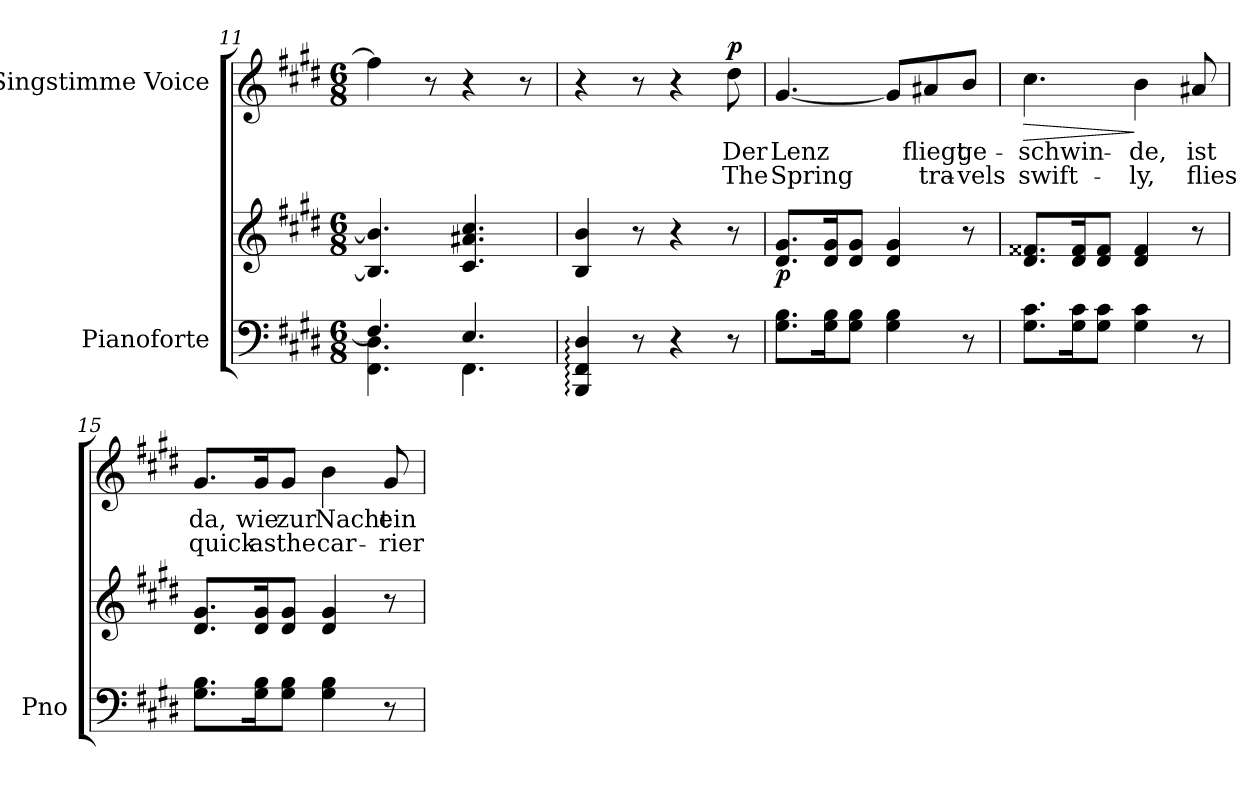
**kern	**kern	**dynam	**kern	**text	**text	**dynam
*part2	*part2	*part2	*part1	*part1	*part1	*part1
*staff3	*staff2	*staff2/3	*staff1	*staff1	*staff1	*staff1
*I"Pianoforte	*	*	*I"Singstimme Voice	*	*	*
*I'Pno	*	*	*	*	*	*
*clefF4	*clefG2	*	*clefG2	*	*	*
*k[f#c#g#d#]	*k[f#c#g#d#]	*	*k[f#c#g#d#]	*	*	*
*M6/8	*M6/8	*	*M6/8	*	*	*
=11	=11	=11	=11	=11	=11	=11
*^	*	*	*	*	*	*
4.F#/]	4.FF#\ 4.D#\	4.B/] 4.b/]	.	4ff#\]	.	.	.
.	.	.	.	8r	.	.	.
4.E/	4.FF#\	4.c#/ 4.a#X/ 4.cc#/	.	4r	.	.	.
.	.	.	.	8r	.	.	.
*v	*v	*	*	*	*	*	*
=12	=12	=12	=12	=12	=12	=12
4BBB/: 4FF#/: 4D#/:	4B/ 4b/	.	4r	.	.	.
8r	8r	.	8r	.	.	.
4r	4r	.	4r	.	.	.
!	!	!	!	!LO:LY:b	!LO:LY:b	!LO:DY:a
8r	8r	.	8dd#\	Der	The	p
=13	=13	=13	=13	=13	=13	=13
!	!	!LO:DY:b	!	!LO:LY:b	!LO:LY:b	!
8.G#\ 8.B\L	8.d#/ 8.g#/L	p	[4.g#/	Lenz	Spring	.
16G#\ 16B\K	16d#/ 16g#/K	.	.	.	.	.
8G#\ 8B\J	8d#/ 8g#/J	.	.	.	.	.
4G#\ 4B\	4d#/ 4g#/	.	8g#/L]	.	.	.
!	!	!	!	!LO:LY:b	!LO:LY:b	!
.	.	.	8a#X/	fliegt	tra-	.
!	!	!	!	!LO:LY:b	!LO:LY:b	!
8r	8r	.	8b/J	ge-	-vels	.
!!LO:LB:g=z
=14	=14	=14	=14	=14	=14	=14
!	!	!	!	!LO:LY:b	!LO:LY:b	!LO:HP:b
8.G#\ 8.c#\L	8.d#/ 8.f##X/L	.	4.cc#\	-schwin-	swift-	>
16G#\ 16c#\K	16d#/ 16f##/K	.	.	.	.	.
8G#\ 8c#\J	8d#/ 8f##/J	.	.	.	.	.
!	!	!	!	!LO:LY:b	!LO:LY:b	!
4G#\ 4c#\	4d#/ 4f##/	.	4b\	-de,	-ly,	]
!	!	!	!	!LO:LY:b	!LO:LY:b	!
8r	8r	.	8a#X/	ist	flies	.
=15	=15	=15	=15	=15	=15	=15
!	!	!	!	!LO:LY:b	!LO:LY:b	!
8.G#\ 8.B\L	8.d#/ 8.g#/L	.	8.g#/L	da,	quick	.
!	!	!	!	!LO:LY:b	!LO:LY:b	!
16G#\ 16B\K	16d#/ 16g#/K	.	16g#/K	wie	as	.
!	!	!	!	!LO:LY:b	!LO:LY:b	!
8G#\ 8B\J	8d#/ 8g#/J	.	8g#/J	zur	the	.
!	!	!	!	!LO:LY:b	!LO:LY:b	!
4G#\ 4B\	4d#/ 4g#/	.	4b\	Nacht	car-	.
!	!	!	!	!LO:LY:b	!LO:LY:b	!
8r	8r	.	8g#/	ein	-rier	.
=	=	=	=	=	=	=
*-	*-	*-	*-	*-	*-	*-
